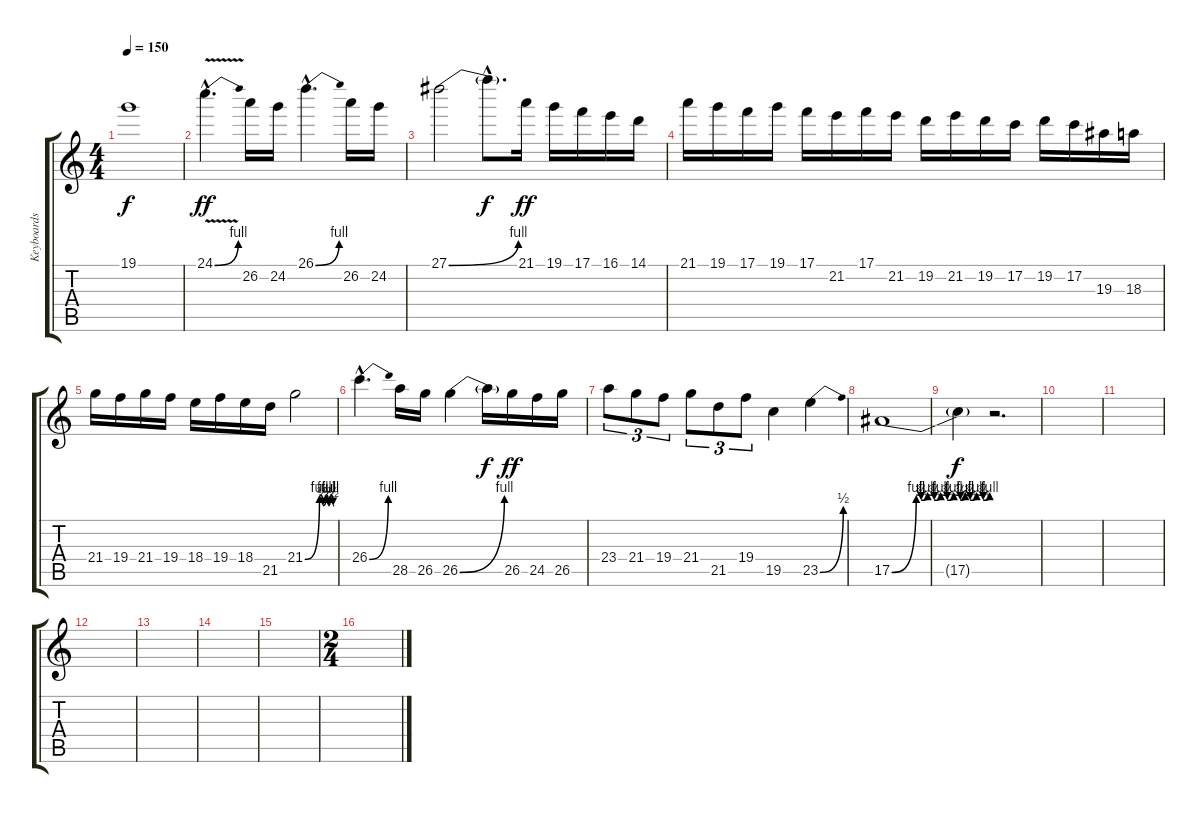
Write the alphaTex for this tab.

\track ("Keyboards" "Keyboards") {instrument overdrivenguitar}
\staff {score tabs}
\tuning (C4 G3 Eb3 Bb2 F2 C2) {hide}
\ts (4 4)
\tempo 150
\clef g2
\ks c
19.1{t}.1{dy f} |
24.1{be (bend 0 0 60 4) v hac}.4{d dy ff} 26.2.16 24.2.16 26.1{be (bend 0 0 60 4) hac}.4{d} 26.2.16 24.2.16 |
27.1{be (bend 0 0 60 4)}.2 27.1{hac t}.8{d dy f} 21.1.16{dy ff} 19.1.16 17.1.16 16.1.16 14.1.16 |
21.1.16 19.1.16 17.1.16 19.1.16 17.1.16 21.2.16 17.1.16 21.2.16 19.2.16 21.2.16 19.2.16 17.2.16 19.2.16 17.2.16 19.3.16 18.3.16 |
21.4.16 19.4.16 21.4.16 19.4.16 18.4.16 19.4.16 18.4.16 21.5.16 21.4{be (custom 0 0 30 4 37 2 43 4 48 2 52 4 58 2 60 2)}.2 |
26.4{be (bend 0 0 60 4) hac}.4{d} 28.5.16 26.5.16 26.5{be (bend 0 0 60 4)}.4 26.5{t}.16{dy f} 26.5.16{dy ff} 24.5.16 26.5.16 |
23.4.8{tu (3 2)} 21.4.8{tu (3 2)} 19.4.8{tu (3 2)} 21.4.8{tu (3 2)} 21.5.8{tu (3 2)} 19.4.8{tu (3 2)} 19.5.4 23.5{be (bend 0 0 60 2)}.4 |
17.5{be (custom 0 0 15 4 18 3 22 4 26 3 30 4 34 3 38 4 42 3 45 4 48 3 52 4 56 3 60 4)}.1 |
17.5{t}.4{dy f volume 10} r.2{d} |
|
|
|
|
|
|
\ts (2 4)
